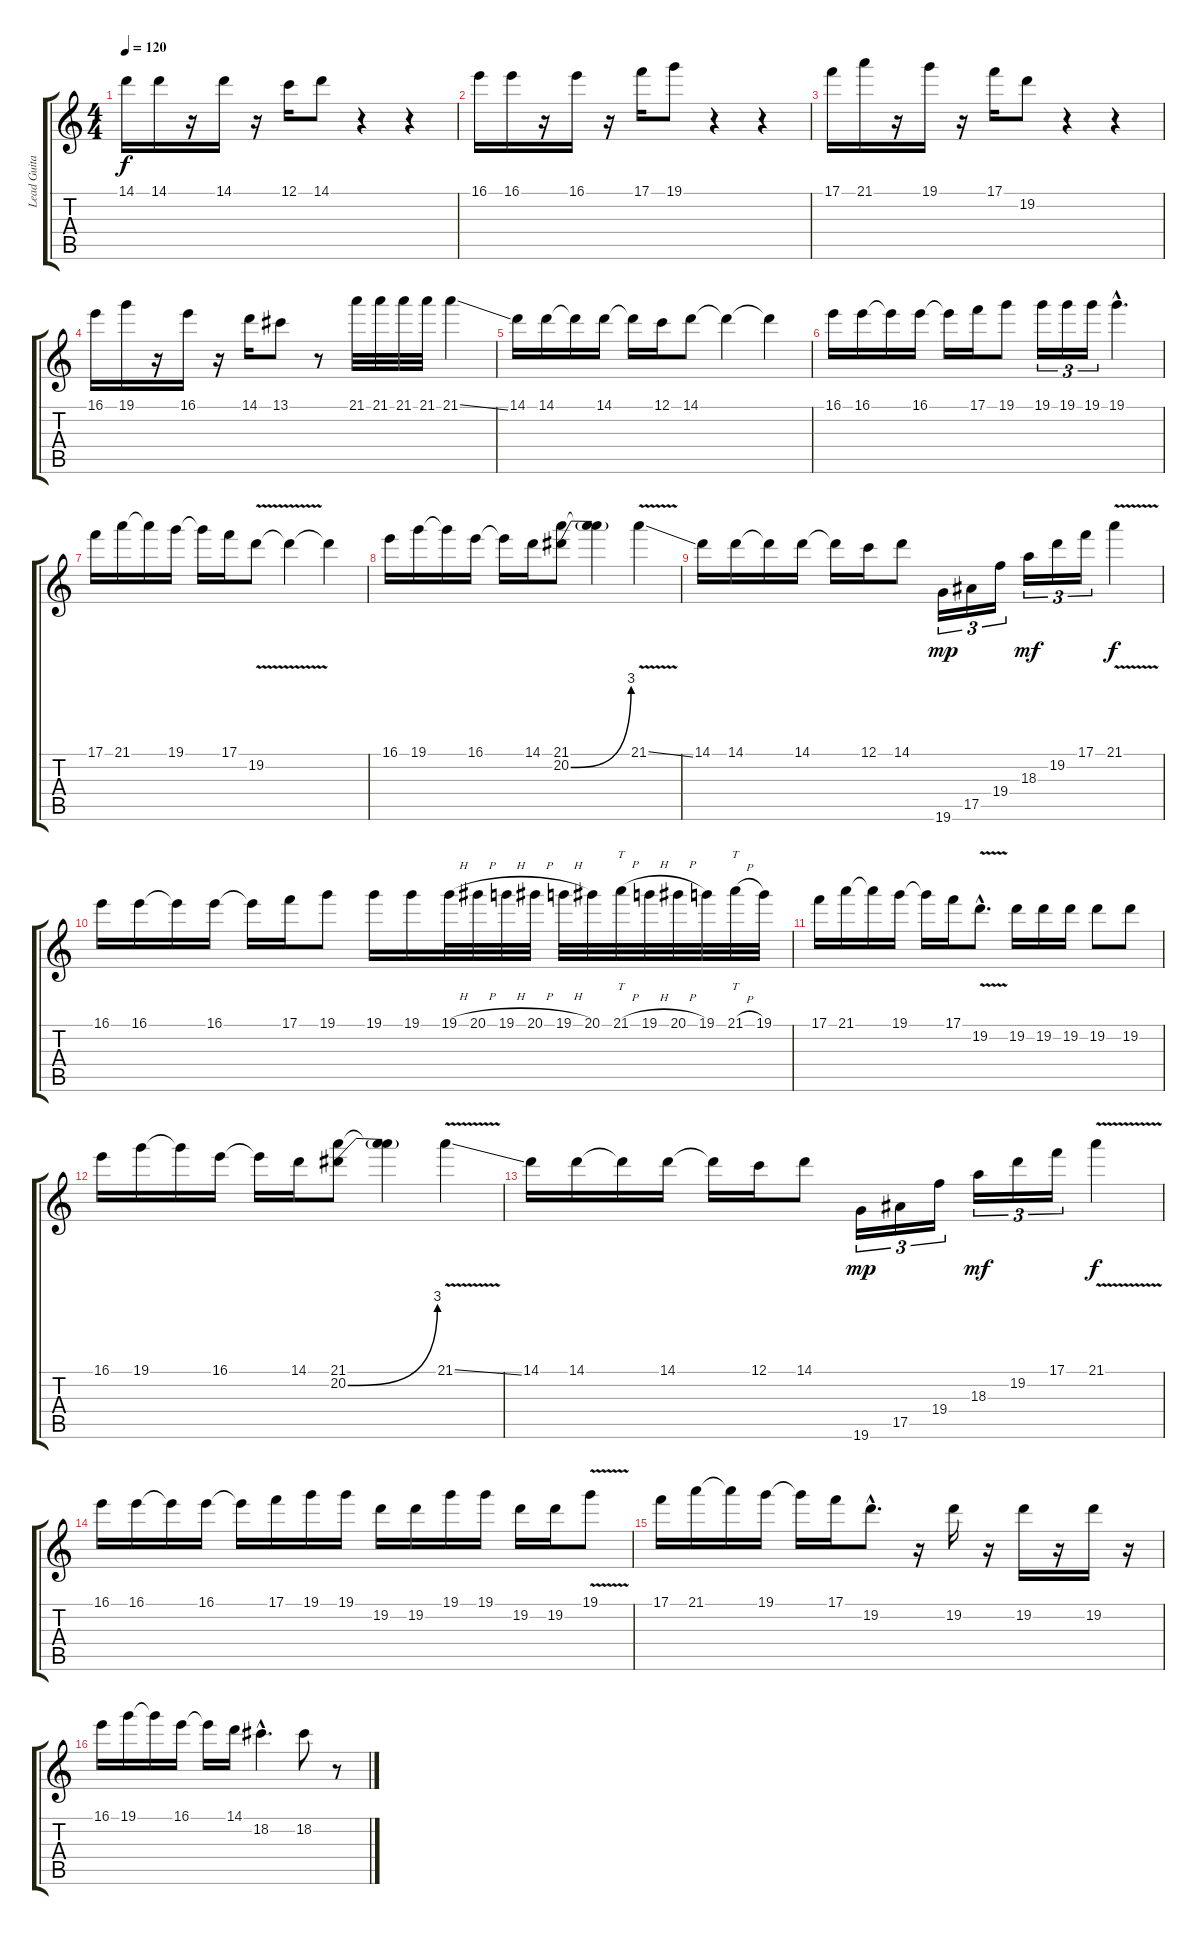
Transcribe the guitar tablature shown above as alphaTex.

\track ("Lead Guitar C" "Lead Guita") {instrument distortionguitar}
\staff {score tabs}
\tuning (C4 G3 Eb3 Bb2 F2 C2) {hide}
\ts (4 4)
\tempo 120
\clef g2
\ks c
14.1.16{dy f} 14.1.16 r.16 14.1.16 r.16 12.1.16 14.1.8 r.4 r.4 |
16.1.16 16.1.16 r.16 16.1.16 r.16 17.1.16 19.1.8 r.4 r.4 |
17.1.16 21.1.16 r.16 19.1.16 r.16 17.1.16 19.2.8 r.4 r.4 |
16.1.16 19.1.16 r.16 16.1.16 r.16 14.1.16 13.1.8 r.8 21.1.32 21.1.32 21.1.32 21.1.32 21.1{ss}.4 |
14.1.16 14.1.16 14.1{t}.16 14.1.16 14.1{t}.16 12.1.16 14.1.8 14.1{t}.4 14.1{t}.4 |
16.1.16 16.1.16 16.1{t}.16 16.1.16 16.1{t}.16 17.1.16 19.1.8 19.1.16{tu (3 2)} 19.1.16{tu (3 2)} 19.1.16{tu (3 2)} 19.1{hac}.4{d} |
17.1.16 21.1.16 21.1{t}.16 19.1.16 19.1{t}.16 17.1.16 19.2{v}.8 19.2{t}.4 19.2{t}.4 |
16.1.16 19.1.16 19.1{t}.16 16.1.16 16.1{t}.16 14.1.16 (21.1 20.2{be (bend 0 0 60 12)}).8 (21.1{t} 20.2{t}).4 21.1{v ss}.4 |
14.1.16 14.1.16 14.1{t}.16 14.1.16 14.1{t}.16 12.1.16 14.1.8 19.6.16{tu (3 2) dy mp} 17.5.16{tu (3 2)} 19.4.16{tu (3 2)} 18.3.16{tu (3 2) dy mf} 19.2.16{tu (3 2)} 17.1.16{tu (3 2)} 21.1{v}.4{dy f} |
16.1.16 16.1.16 16.1{t}.16 16.1.16 16.1{t}.16 17.1.16 19.1.8 19.1.16 19.1.16 19.1{h}.32 20.1{h}.32 19.1{h}.32 20.1{h}.32 19.1{h}.32 20.1.32 21.1{h}.32{tt} 19.1{h}.32 20.1{h}.32 19.1.32 21.1{h}.32{tt} 19.1.32 |
17.1.16 21.1.16 21.1{t}.16 19.1.16 19.1{t}.16 17.1.16 19.2{v hac}.8{d} 19.2.16 19.2.16 19.2.16 19.2.8 19.2.8 |
16.1.16 19.1.16 19.1{t}.16 16.1.16 16.1{t}.16 14.1.16 (21.1 20.2{be (bend 0 0 60 12)}).8 (21.1{t} 20.2{t}).4 21.1{v ss}.4 |
14.1.16 14.1.16 14.1{t}.16 14.1.16 14.1{t}.16 12.1.16 14.1.8 19.6.16{tu (3 2) dy mp} 17.5.16{tu (3 2)} 19.4.16{tu (3 2)} 18.3.16{tu (3 2) dy mf} 19.2.16{tu (3 2)} 17.1.16{tu (3 2)} 21.1{v}.4{dy f} |
16.1.16 16.1.16 16.1{t}.16 16.1.16 16.1{t}.16 17.1.16 19.1.16 19.1.16 19.2.16 19.2.16 19.1.16 19.1.16 19.2.16 19.2.16 19.1{v}.8 |
17.1.16 21.1.16 21.1{t}.16 19.1.16 19.1{t}.16 17.1.16 19.2{hac}.8{d} r.16 19.2.16 r.16 19.2.16 r.16 19.2.16 r.16 |
16.1.16 19.1.16 19.1{t}.16 16.1.16 16.1{t}.16 14.1.16 18.2{hac}.4{d} 18.2.8 r.8
